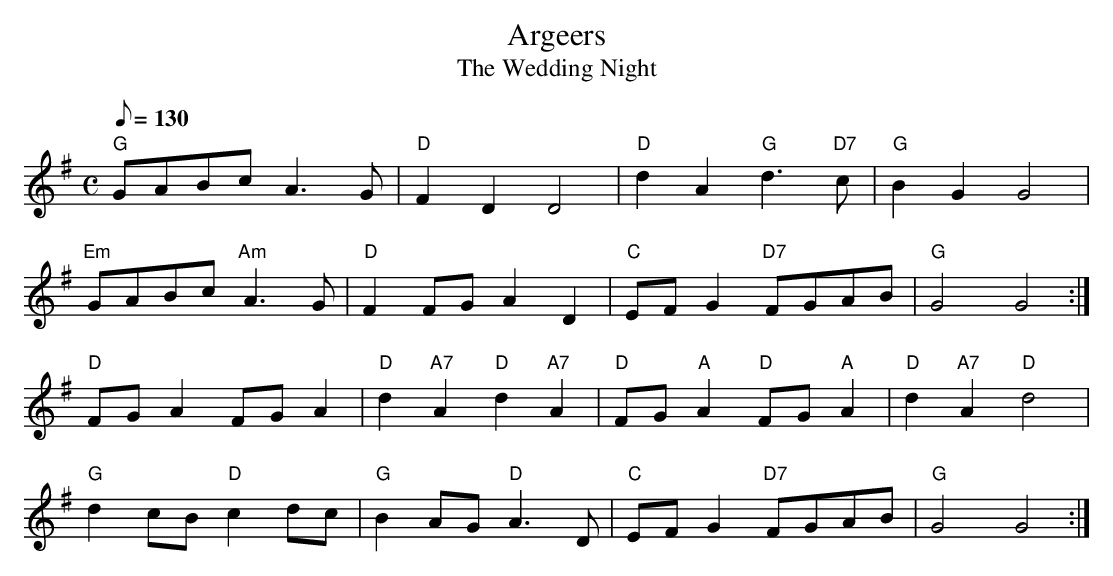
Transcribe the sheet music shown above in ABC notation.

X:1
T:Argeers
T:The Wedding Night
M:C
L:1/8
Q:130
K:G
"G" GABc A2>G2 | "D" F2D2 D4 | "D" d2A2 "G" d3 "D7" c | "G" B2G2 G4 |
"Em" GABc "Am" A2>G2 | "D" F2 FG A2D2 | "C" EFG2 "D7" FGAB | "G" G4 G4 :|
"D" FGA2 FGA2 | "D" d2 "A7" A2 "D" d2 "A7" A2 |\
"D" FG "A" A2 "D" FG "A" A2 | "D" d2 "A7" A2 "D" d4 |
"G" d2cB "D" c2dc | "G" B2AG "D" A3D | "C" EFG2 "D7" FGAB | "G" G4 G4 :|
